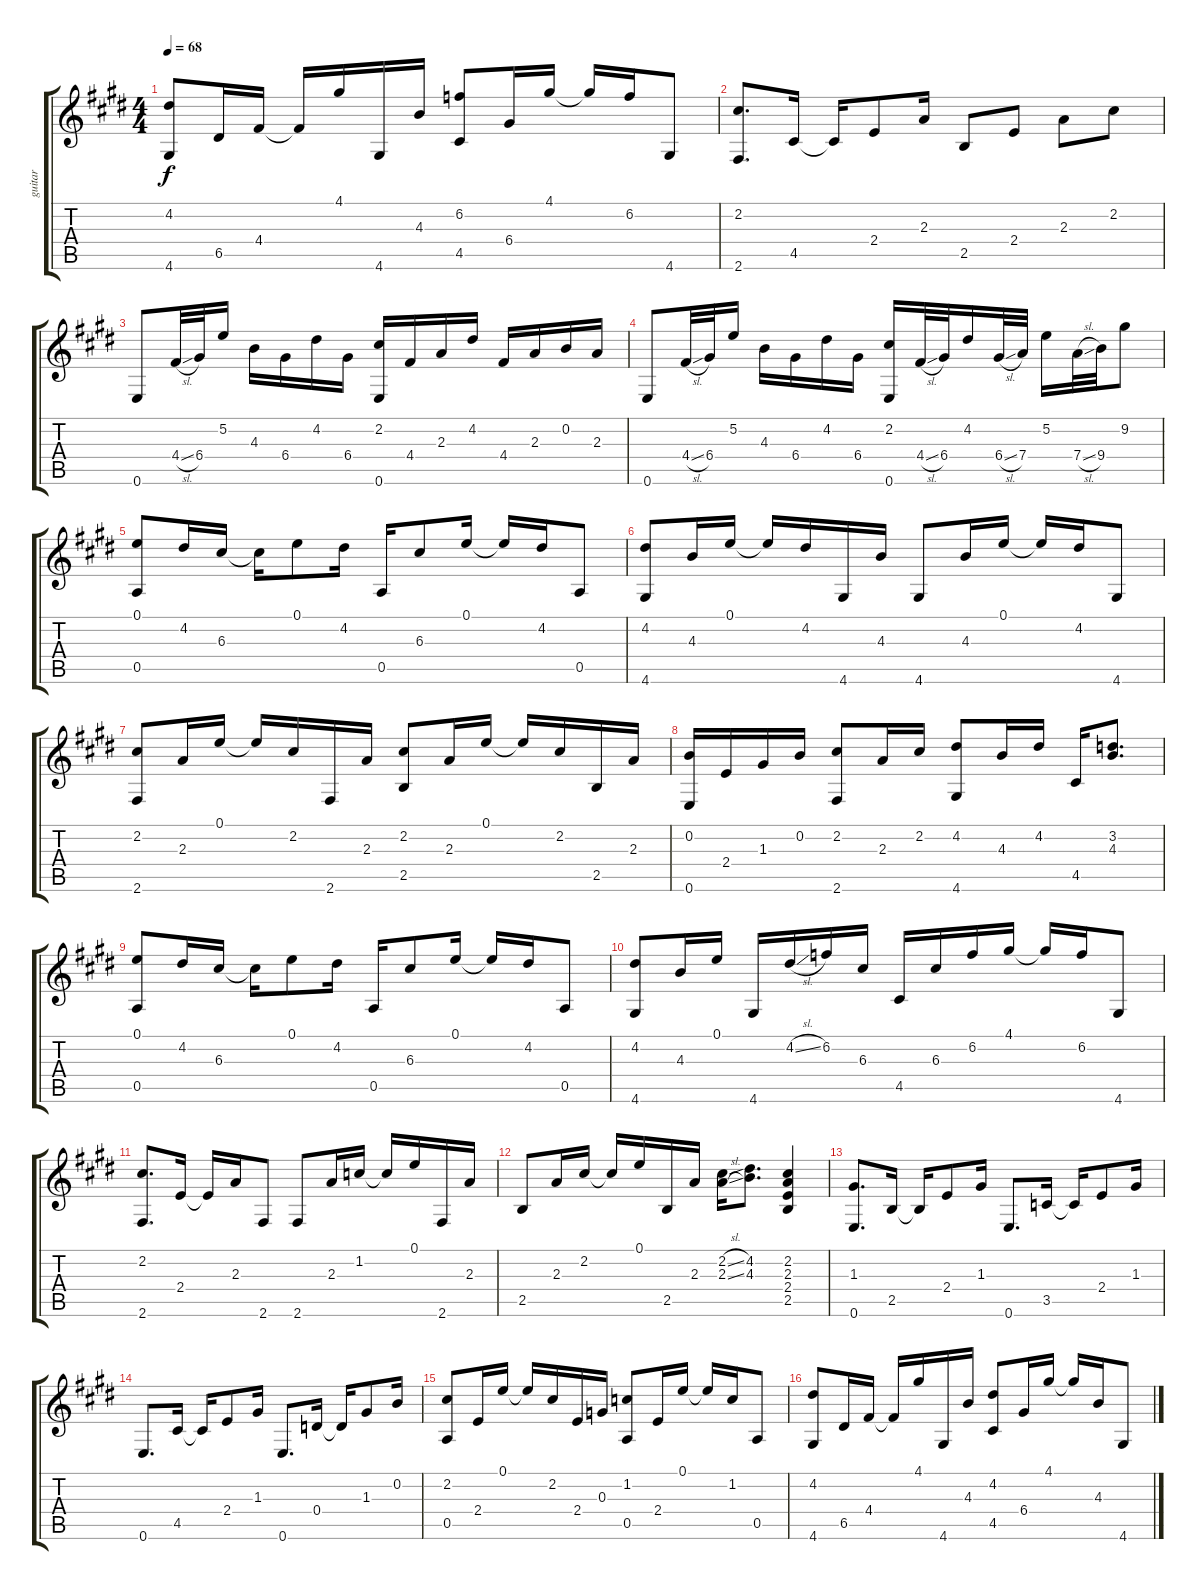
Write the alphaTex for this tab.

\track ("guitar" "guitar") {instrument acousticguitarsteel}
\staff {score tabs}
\tuning (E4 B3 G3 D3 A2 E2) {hide}
\ts (4 4)
\tempo 68
\clef g2
\ks e
(4.2 4.6).8{dy f} 6.5.16 4.4.16 4.4{t}.16 4.1.16 4.6.16 4.3.16 (6.2 4.5).8 6.4.16 4.1.16 4.1{t}.16 6.2.16 4.6.8 |
(2.2 2.6).8{d} 4.5.16 4.5{t}.16 2.4.8 2.3.16 2.5.8 2.4.8 2.3.8 2.2.8 |
0.6.8 4.4{sl}.32 6.4.32 5.2.16 4.3.16 6.4.16 4.2.16 6.4.16 (2.2 0.6).16 4.4.16 2.3.16 4.2.16 4.4.16 2.3.16 0.2.16 2.3.16 |
0.6.8 4.4{sl}.32 6.4.32 5.2.16 4.3.16 6.4.16 4.2.16 6.4.16 (2.2 0.6).16 4.4{sl}.32 6.4.32 4.2.16 6.4{sl}.32 7.4.32 5.2.16 7.4{sl}.32 9.4.32 9.2.8 |
(0.1 0.5).8 4.2.16 6.3.16 6.3{t}.16 0.1.8 4.2.16 0.5.16 6.3.8 0.1.16 0.1{t}.16 4.2.16 0.5.8 |
(4.2 4.6).8 4.3.16 0.1.16 0.1{t}.16 4.2.16 4.6.16 4.3.16 4.6.8 4.3.16 0.1.16 0.1{t}.16 4.2.16 4.6.8 |
(2.2 2.6).8 2.3.16 0.1.16 0.1{t}.16 2.2.16 2.6.16 2.3.16 (2.2 2.5).8 2.3.16 0.1.16 0.1{t}.16 2.2.16 2.5.16 2.3.16 |
(0.2 0.6).16 2.4.16 1.3.16 0.2.16 (2.2 2.6).8 2.3.16 2.2.16 (4.2 4.6).8 4.3.16 4.2.16 4.5.16 (3.2 4.3).8{d} |
(0.1 0.5).8 4.2.16 6.3.16 6.3{t}.16 0.1.8 4.2.16 0.5.16 6.3.8 0.1.16 0.1{t}.16 4.2.16 0.5.8 |
(4.2 4.6).8 4.3.16 0.1.16 4.6.16 4.2{sl}.16 6.2.16 6.3.16 4.5.16 6.3.16 6.2.16 4.1.16 4.1{t}.16 6.2.16 4.6.8 |
(2.2 2.6).8{d} 2.4.16 2.4{t}.16 2.3.16 2.6.8 2.6.8 2.3.16 1.2.16 1.2{t}.16 0.1.16 2.6.16 2.3.16 |
2.5.8 2.3.16 2.2.16 2.2{t}.16 0.1.16 2.5.16 2.3.16 (2.2{sl} 2.3{sl}).16 (4.2 4.3).8{d} (2.2 2.3 2.4 2.5).4 |
(1.3 0.6).8{d} 2.5.16 2.5{t}.16 2.4.8 1.3.16 0.6.8{d} 3.5.16 3.5{t}.16 2.4.8 1.3.16 |
0.6.8{d} 4.5.16 4.5{t}.16 2.4.8 1.3.16 0.6.8{d} 0.4.16 0.4{t}.16 1.3.8 0.2.16 |
(2.2 0.5).8 2.4.16 0.1.16 0.1{t}.16 2.2.16 2.4.16 0.3.16 (1.2 0.5).8 2.4.16 0.1.16 0.1{t}.16 1.2.16 0.5.8 |
(4.2 4.6).8 6.5.16 4.4.16 4.4{t}.16 4.1.16 4.6.16 4.3.16 (4.2 4.5).8 6.4.16 4.1.16 4.1{t}.16 4.3.16 4.6.8
